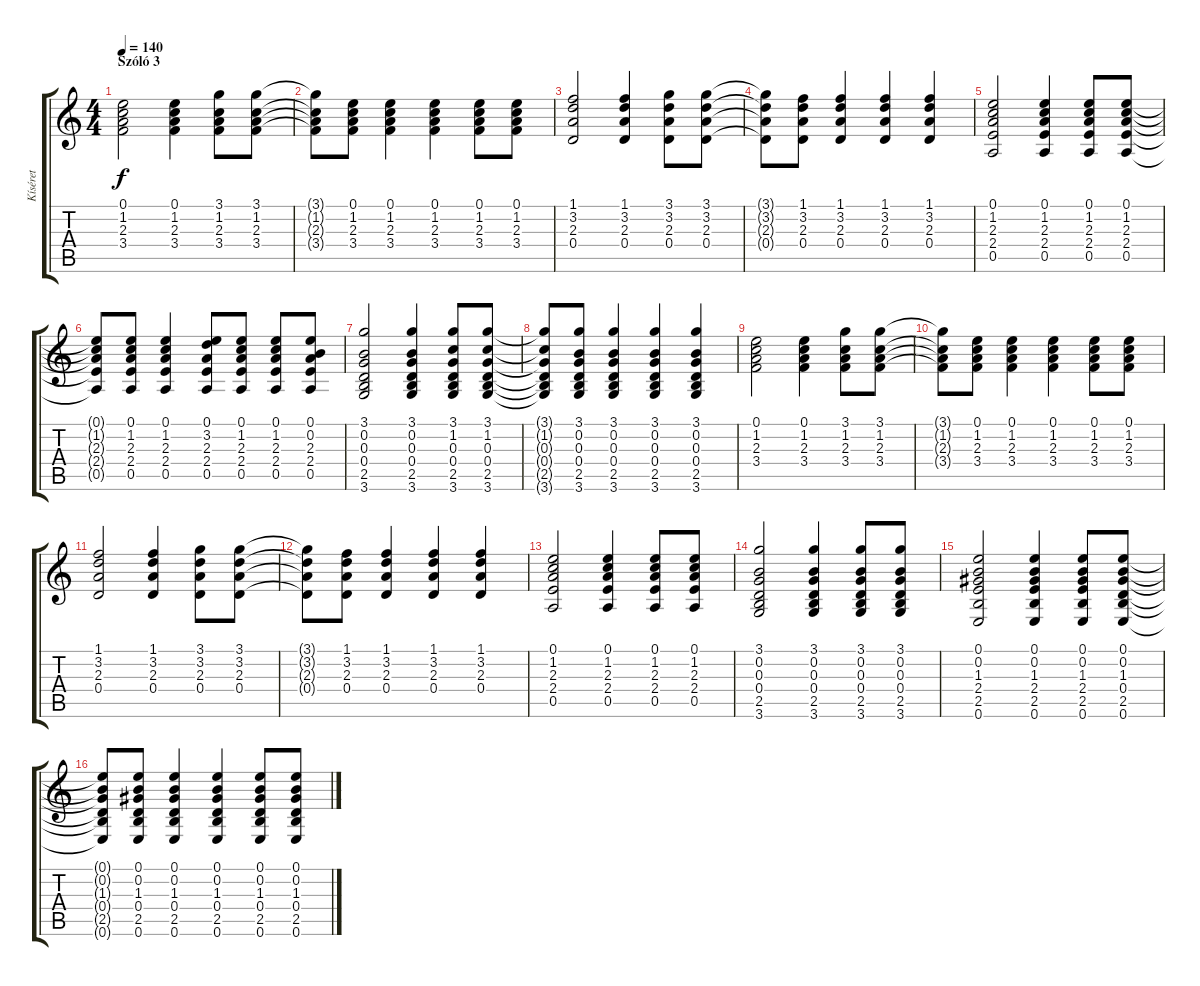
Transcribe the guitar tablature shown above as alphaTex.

\track ("Kíséret" "Kíséret") {instrument acousticguitarsteel}
\staff {score tabs}
\tuning (E4 B3 G3 D3 A2 E2) {hide}
\ts (4 4)
\section ("" "Szóló 3")
\tempo 140
\clef g2
\ks c
(0.1 1.2 2.3 3.4).2{dy f} (0.1 1.2 2.3 3.4).4 (3.1 1.2 2.3 3.4).8 (3.1 1.2 2.3 3.4).8 |
(3.1{t} 1.2{t} 2.3{t} 3.4{t}).8 (0.1 1.2 2.3 3.4).8 (0.1 1.2 2.3 3.4).4 (0.1 1.2 2.3 3.4).4 (0.1 1.2 2.3 3.4).8 (0.1 1.2 2.3 3.4).8 |
(1.1 3.2 2.3 0.4).2 (1.1 3.2 2.3 0.4).4 (3.1 3.2 2.3 0.4).8 (3.1 3.2 2.3 0.4).8 |
(3.1{t} 3.2{t} 2.3{t} 0.4{t}).8 (1.1 3.2 2.3 0.4).8 (1.1 3.2 2.3 0.4).4 (1.1 3.2 2.3 0.4).4 (1.1 3.2 2.3 0.4).4 |
(0.1 1.2 2.3 2.4 0.5).2 (0.1 1.2 2.3 2.4 0.5).4 (0.1 1.2 2.3 2.4 0.5).8 (0.1 1.2 2.3 2.4 0.5).8 |
(0.1{t} 1.2{t} 2.3{t} 2.4{t} 0.5{t}).8 (0.1 1.2 2.3 2.4 0.5).8 (0.1 1.2 2.3 2.4 0.5).4 (0.1 3.2 2.3 2.4 0.5).8 (0.1 1.2 2.3 2.4 0.5).8 (0.1 1.2 2.3 2.4 0.5).8 (0.1 0.2 2.3 2.4 0.5).8 |
(3.1 0.2 0.3 0.4 2.5 3.6).2 (3.1 0.2 0.3 0.4 2.5 3.6).4 (3.1 1.2 0.3 0.4 2.5 3.6).8 (3.1 1.2 0.3 0.4 2.5 3.6).8 |
(3.1{t} 1.2{t} 0.3{t} 0.4{t} 2.5{t} 3.6{t}).8 (3.1 0.2 0.3 0.4 2.5 3.6).8 (3.1 0.2 0.3 0.4 2.5 3.6).4 (3.1 0.2 0.3 0.4 2.5 3.6).4 (3.1 0.2 0.3 0.4 2.5 3.6).4 |
(0.1 1.2 2.3 3.4).2 (0.1 1.2 2.3 3.4).4 (3.1 1.2 2.3 3.4).8 (3.1 1.2 2.3 3.4).8 |
(3.1{t} 1.2{t} 2.3{t} 3.4{t}).8 (0.1 1.2 2.3 3.4).8 (0.1 1.2 2.3 3.4).4 (0.1 1.2 2.3 3.4).4 (0.1 1.2 2.3 3.4).8 (0.1 1.2 2.3 3.4).8 |
(1.1 3.2 2.3 0.4).2 (1.1 3.2 2.3 0.4).4 (3.1 3.2 2.3 0.4).8 (3.1 3.2 2.3 0.4).8 |
(3.1{t} 3.2{t} 2.3{t} 0.4{t}).8 (1.1 3.2 2.3 0.4).8 (1.1 3.2 2.3 0.4).4 (1.1 3.2 2.3 0.4).4 (1.1 3.2 2.3 0.4).4 |
(0.1 1.2 2.3 2.4 0.5).2 (0.1 1.2 2.3 2.4 0.5).4 (0.1 1.2 2.3 2.4 0.5).8 (0.1 1.2 2.3 2.4 0.5).8 |
(3.1 0.2 0.3 0.4 2.5 3.6).2 (3.1 0.2 0.3 0.4 2.5 3.6).4 (3.1 0.2 0.3 0.4 2.5 3.6).8 (3.1 0.2 0.3 0.4 2.5 3.6).8 |
(0.1 0.2 1.3 2.4 2.5 0.6).2 (0.1 0.2 1.3 2.4 2.5 0.6).4 (0.1 0.2 1.3 2.4 2.5 0.6).8 (0.1 0.2 1.3 0.4 2.5 0.6).8 |
(0.1{t} 0.2{t} 1.3{t} 0.4{t} 2.5{t} 0.6{t}).8 (0.1 0.2 1.3 0.4 2.5 0.6).8 (0.1 0.2 1.3 0.4 2.5 0.6).4 (0.1 0.2 1.3 0.4 2.5 0.6).4 (0.1 0.2 1.3 0.4 2.5 0.6).8 (0.1 0.2 1.3 0.4 2.5 0.6).8
